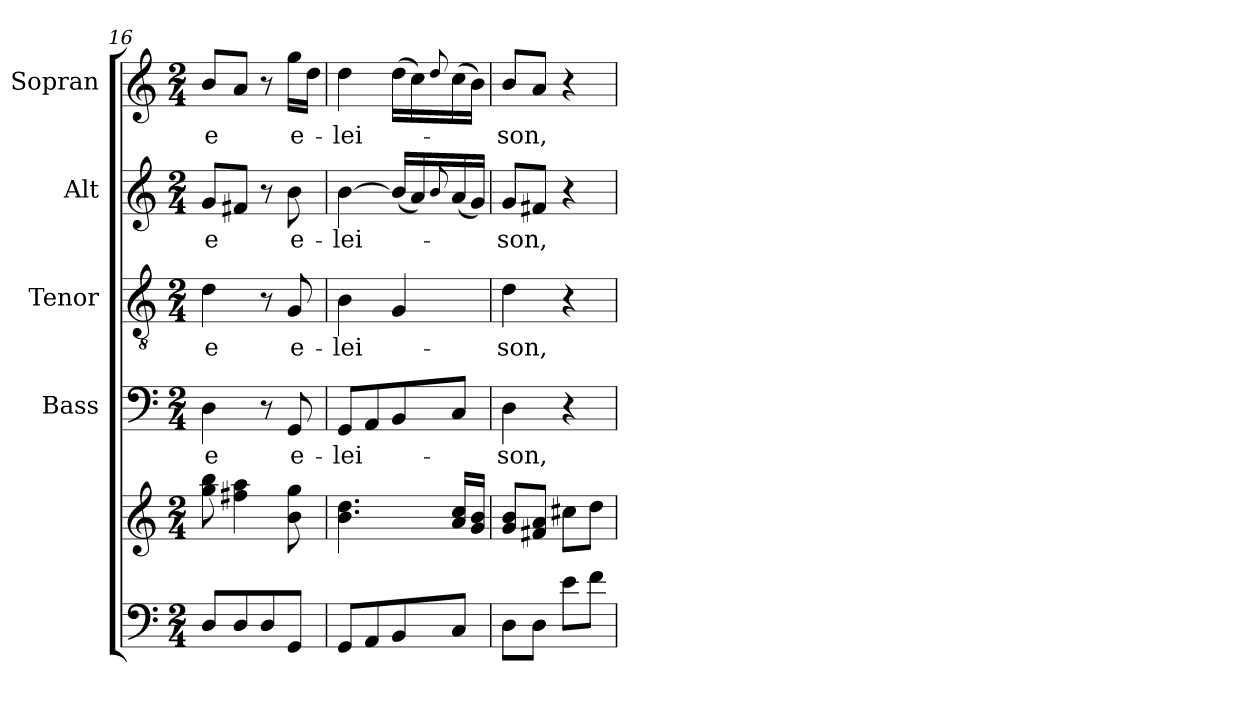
**kern	**kern	**kern	**text	**kern	**text	**kern	**text	**kern	**text
*part5	*part5	*part4	*part4	*part3	*part3	*part2	*part2	*part1	*part1
*staff6	*staff5	*staff4	*staff4	*staff3	*staff3	*staff2	*staff2	*staff1	*staff1
*	*	*I"Bass	*	*I"Tenor	*	*I"Alt	*	*I"Sopran	*
*	*	*I'B.	*	*I'T.	*	*I'A.	*	*I'S.	*
*clefF4	*clefG2	*clefF4	*	*clefGv2	*	*clefG2	*	*clefG2	*
*k[]	*k[]	*k[]	*	*k[]	*	*k[]	*	*k[]	*
*C:	*C:	*C:	*	*C:	*	*C:	*	*C:	*
*M2/4	*M2/4	*M2/4	*	*M2/4	*	*M2/4	*	*M2/4	*
=16	=16	=16	=16	=16	=16	=16	=16	=16	=16
!	!	!	!LO:LY:b	!	!LO:LY:b	!	!LO:LY:b	!	!LO:LY:b
8D/L	8gg\ 8bb\	4D\	-e	4d\	-e	8g/L	-e	8b/L	-e
8D/	4ff#X\ 4aa\	.	.	.	.	8f#X/J	.	8a/J	.
8D/	.	8r	.	8r	.	8r	.	8r	.
!	!	!	!LO:LY:b	!	!LO:LY:b	!	!LO:LY:b	!	!LO:LY:b
8GG/J	8b\ 8gg\	8GG/	e-	8G/	e-	8b\	e-	16gg\LL	e-
.	.	.	.	.	.	.	.	16dd\JJ	.
=17	=17	=17	=17	=17	=17	=17	=17	=17	=17
!	!	!	!LO:LY:b	!	!LO:LY:b	!	!LO:LY:b	!	!LO:LY:b
8GG/L	4.b\ 4.dd\	8GG/L	-lei-	4B\	-lei-	[4b\	-lei-	4dd\	-lei-
8AA/	.	8AA/	.	.	.	.	.	.	.
8BB/	.	8BB/	.	4G/	.	(<16b/LL]	.	(>16dd\LL	.
.	.	.	.	.	.	16a/)	.	16cc\)	.
.	.	.	.	.	.	8qqb/	.	8qqdd/	.
8C/J	16a/ 16cc/LL	8C/J	.	.	.	(<16a/	.	(>16cc\	.
.	16g/ 16b/JJ	.	.	.	.	16g/JJ)	.	16b\JJ)	.
=18	=18	=18	=18	=18	=18	=18	=18	=18	=18
!	!	!	!LO:LY:b	!	!LO:LY:b	!	!LO:LY:b	!	!LO:LY:b
8D\L	8g/ 8b/L	4D\	-son,	4d\	-son,	8g/L	-son,	8b/L	-son,
8D\J	8f#X/ 8a/J	.	.	.	.	8f#X/J	.	8a/J	.
8e\L	8cc#X\L	4r	.	4r	.	4r	.	4r	.
8f\J	8dd\J	.	.	.	.	.	.	.	.
=	=	=	=	=	=	=	=	=	=
*-	*-	*-	*-	*-	*-	*-	*-	*-	*-
